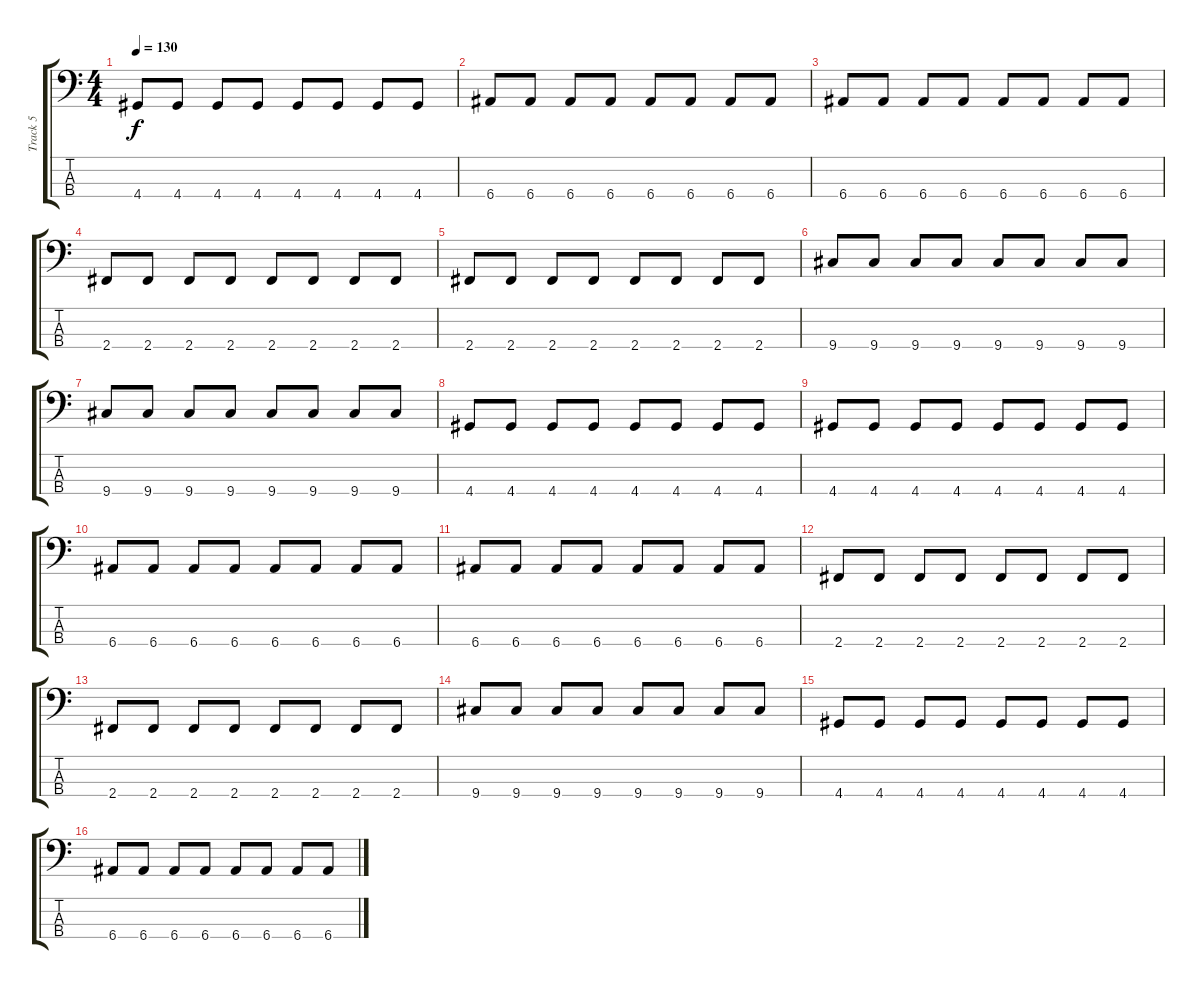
\track ("Track 5" "Track 5") {instrument electricbasspick}
\staff {score tabs}
\tuning (G2 D2 A1 E1) {hide}
\ts (4 4)
\tempo 130
\clef f4
\ks c
4.4.8{dy f} 4.4.8 4.4.8 4.4.8 4.4.8 4.4.8 4.4.8 4.4.8 |
6.4.8 6.4.8 6.4.8 6.4.8 6.4.8 6.4.8 6.4.8 6.4.8 |
6.4.8 6.4.8 6.4.8 6.4.8 6.4.8 6.4.8 6.4.8 6.4.8 |
2.4.8 2.4.8 2.4.8 2.4.8 2.4.8 2.4.8 2.4.8 2.4.8 |
2.4.8 2.4.8 2.4.8 2.4.8 2.4.8 2.4.8 2.4.8 2.4.8 |
9.4.8 9.4.8 9.4.8 9.4.8 9.4.8 9.4.8 9.4.8 9.4.8 |
9.4.8 9.4.8 9.4.8 9.4.8 9.4.8 9.4.8 9.4.8 9.4.8 |
4.4.8 4.4.8 4.4.8 4.4.8 4.4.8 4.4.8 4.4.8 4.4.8 |
4.4.8 4.4.8 4.4.8 4.4.8 4.4.8 4.4.8 4.4.8 4.4.8 |
6.4.8 6.4.8 6.4.8 6.4.8 6.4.8 6.4.8 6.4.8 6.4.8 |
6.4.8 6.4.8 6.4.8 6.4.8 6.4.8 6.4.8 6.4.8 6.4.8 |
2.4.8 2.4.8 2.4.8 2.4.8 2.4.8 2.4.8 2.4.8 2.4.8 |
2.4.8 2.4.8 2.4.8 2.4.8 2.4.8 2.4.8 2.4.8 2.4.8 |
9.4.8 9.4.8 9.4.8 9.4.8 9.4.8 9.4.8 9.4.8 9.4.8 |
4.4.8 4.4.8 4.4.8 4.4.8 4.4.8 4.4.8 4.4.8 4.4.8 |
6.4.8 6.4.8 6.4.8 6.4.8 6.4.8 6.4.8 6.4.8 6.4.8
